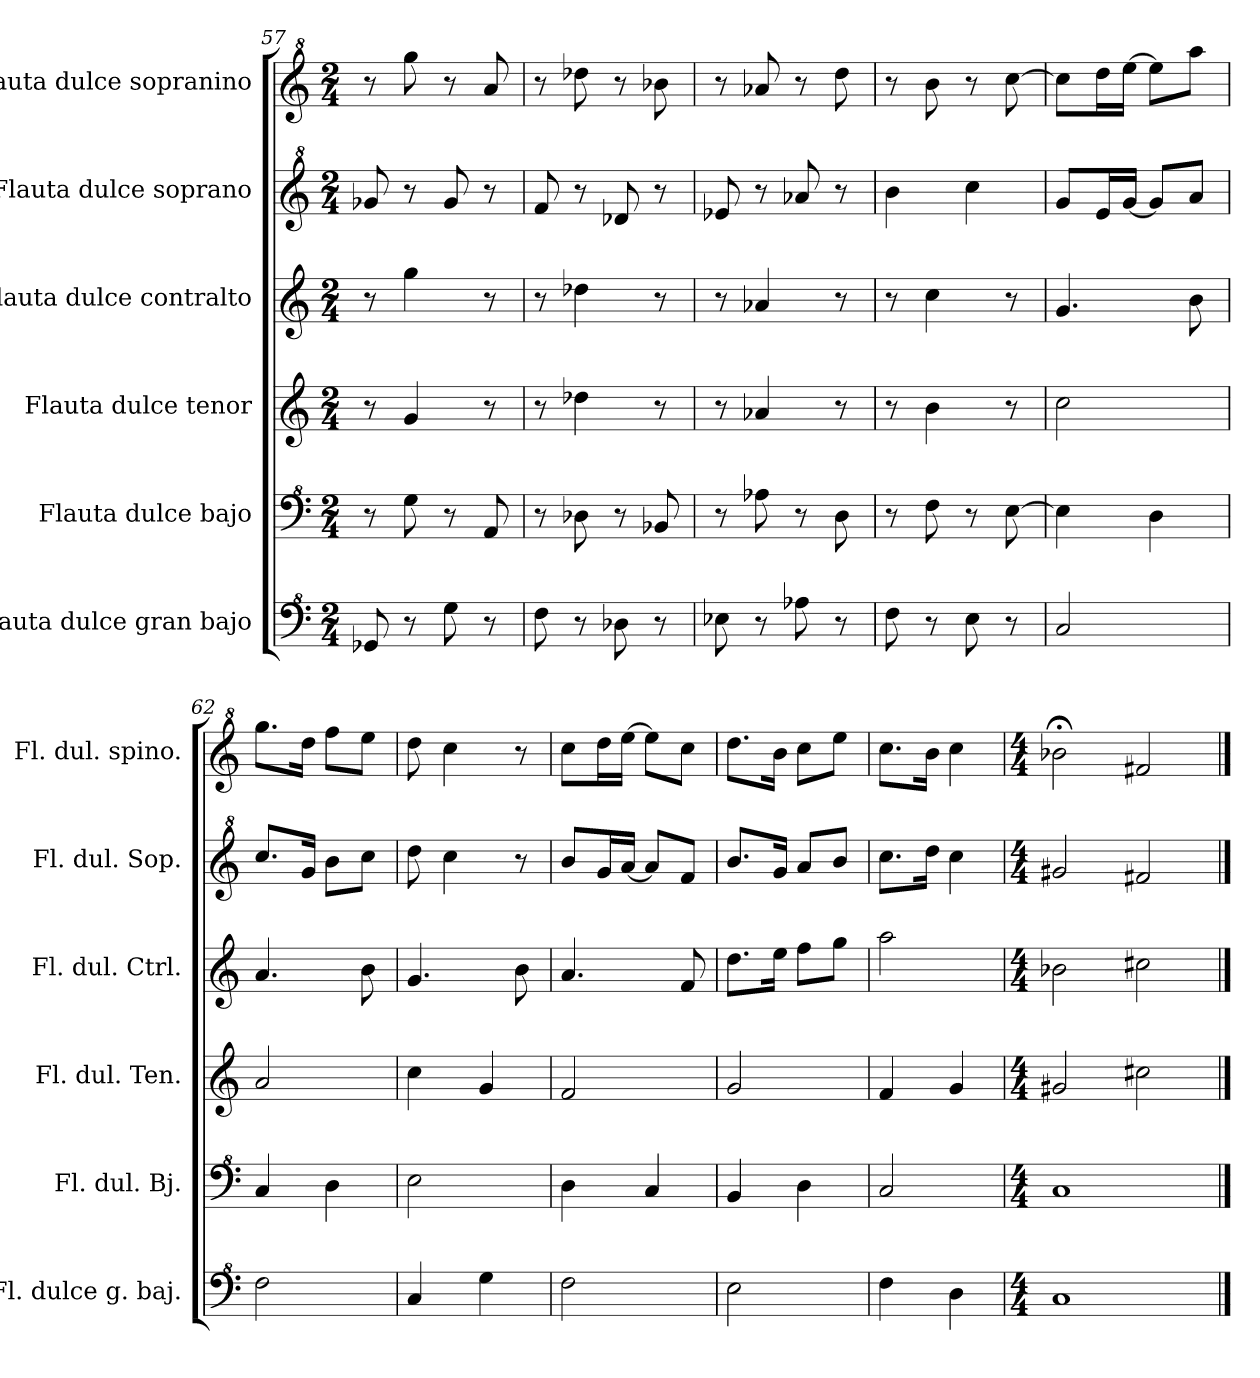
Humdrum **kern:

**kern	**kern	**kern	**kern	**kern	**kern
*part6	*part5	*part4	*part3	*part2	*part1
*staff6	*staff5	*staff4	*staff3	*staff2	*staff1
*I"Flauta dulce gran bajo	*I"Flauta dulce bajo	*I"Flauta dulce tenor	*I"Flauta dulce contralto	*I"Flauta dulce soprano	*I"Flauta dulce sopranino
*I'Fl. dulce g. baj.	*I'Fl. dul. Bj.	*I'Fl. dul. Ten.	*I'Fl. dul. Ctrl.	*I'Fl. dul. Sop.	*I'Fl. dul. spino.
!!LO:LB:g=z
*clefF^4	*clefF^4	*clefG2	*clefG2	*clefG^2	*clefG^2
*k[]	*k[]	*k[]	*k[]	*k[]	*k[]
*M2/4	*M2/4	*M2/4	*M2/4	*M2/4	*M2/4
=57	=57	=57	=57	=57	=57
8G-X/	8r	8r	8r	8gg-X/	8r
8r	8g\	4g/	4gg\	8r	8ggg\
8g\	8r	.	.	8gg-/	8r
8r	8A/	8r	8r	8r	8aa/
=58	=58	=58	=58	=58	=58
8f\	8r	8r	8r	8ff/	8r
8r	8d-X\	4dd-X\	4dd-X\	8r	8ddd-X\
8d-X\	8r	.	.	8dd-X/	8r
8r	8B-X/	8r	8r	8r	8bb-X\
=59	=59	=59	=59	=59	=59
8e-X\	8r	8r	8r	8ee-X/	8r
8r	8a-X\	4a-X/	4a-X/	8r	8aa-X/
8a-X\	8r	.	.	8aa-X/	8r
8r	8d\	8r	8r	8r	8ddd\
=60	=60	=60	=60	=60	=60
8f\	8r	8r	8r	4bb\	8r
8r	8f\	4b\	4cc\	.	8bb\
8e\	8r	.	.	4ccc\	8r
8r	[8e\	8r	8r	.	[8ccc\
=61	=61	=61	=61	=61	=61
2c/	4e\]	2cc\	4.g/	8gg/L	8ccc\L]
.	.	.	.	16ee/L	16ddd\L
.	.	.	.	[16gg/JJ	[16eee\JJ
.	4d\	.	.	8gg/L]	8eee\L]
.	.	.	8b\	8aa/J	8aaa\J
=62	=62	=62	=62	=62	=62
2f\	4c/	2a/	4.a/	8.ccc/L	8.ggg\L
.	.	.	.	16gg/Jk	16ddd\Jk
.	4d\	.	.	8bb\L	8fff\L
.	.	.	8b\	8ccc\J	8eee\J
!!LO:PB:g=z
=63	=63	=63	=63	=63	=63
4c/	2e\	4cc\	4.g/	8ddd\	8ddd\
.	.	.	.	4ccc\	4ccc\
4g\	.	4g/	.	.	.
.	.	.	8b\	8r	8r
=64	=64	=64	=64	=64	=64
2f\	4d\	2f/	4.a/	8bb/L	8ccc\L
.	.	.	.	16gg/L	16ddd\L
.	.	.	.	[16aa/JJ	[16eee\JJ
.	4c/	.	.	8aa/L]	8eee\L]
.	.	.	8f/	8ff/J	8ccc\J
=65	=65	=65	=65	=65	=65
2e\	4B/	2g/	8.dd\L	8.bb/L	8.ddd\L
.	.	.	16ee\Jk	16gg/Jk	16bb\Jk
.	4d\	.	8ff\L	8aa/L	8ccc\L
.	.	.	8gg\J	8bb/J	8eee\J
=66	=66	=66	=66	=66	=66
4f\	2c/	4f/	2aa\	8.ccc\L	8.ccc\L
.	.	.	.	16ddd\Jk	16bb\Jk
4d\	.	4g/	.	4ccc\	4ccc\
=67	=67	=67	=67	=67	=67
*M4/4	*M4/4	*M4/4	*M4/4	*M4/4	*M4/4
1c	1c	2g#X/	2b-X\	2gg#X/	2bb-X;<\
.	.	2cc#X\	2cc#X\	2ff#X/	2ff#X/
==	==	==	==	==	==
*-	*-	*-	*-	*-	*-
